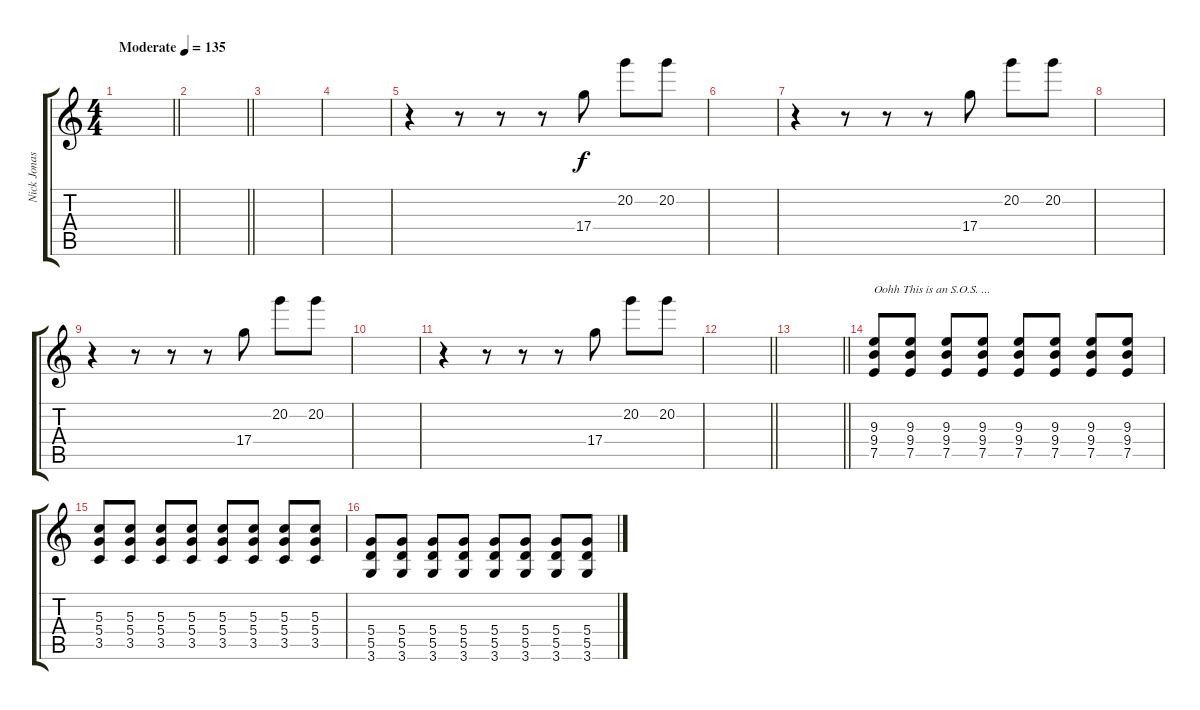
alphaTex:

\track ("Nick Jonas" "Nick Jonas") {instrument overdrivenguitar}
\staff {score tabs}
\tuning (E4 B3 G3 D3 A2 E2) {hide}
\ts (4 4)
\tempo (135 "Moderate")
\clef g2
\barLineRight lightlight
\ks c
|
\barLineRight lightlight
|
|
|
r.4 r.8 r.8 r.8 17.4.8 20.2.8 20.2.8 |
|
r.4 r.8 r.8 r.8 17.4.8 20.2.8 20.2.8 |
|
r.4 r.8 r.8 r.8 17.4.8 20.2.8 20.2.8 |
|
r.4 r.8 r.8 r.8 17.4.8 20.2.8 20.2.8 |
\barLineRight lightlight
|
\barLineRight lightlight
|
(9.3 9.4 7.5).8{txt "Oohh This is an S.O.S. ..."} (9.3 9.4 7.5).8 (9.3 9.4 7.5).8 (9.3 9.4 7.5).8 (9.3 9.4 7.5).8 (9.3 9.4 7.5).8 (9.3 9.4 7.5).8 (9.3 9.4 7.5).8 |
(5.3 5.4 3.5).8 (5.3 5.4 3.5).8 (5.3 5.4 3.5).8 (5.3 5.4 3.5).8 (5.3 5.4 3.5).8 (5.3 5.4 3.5).8 (5.3 5.4 3.5).8 (5.3 5.4 3.5).8 |
(5.4 5.5 3.6).8 (5.4 5.5 3.6).8 (5.4 5.5 3.6).8 (5.4 5.5 3.6).8 (5.4 5.5 3.6).8 (5.4 5.5 3.6).8 (5.4 5.5 3.6).8 (5.4 5.5 3.6).8
